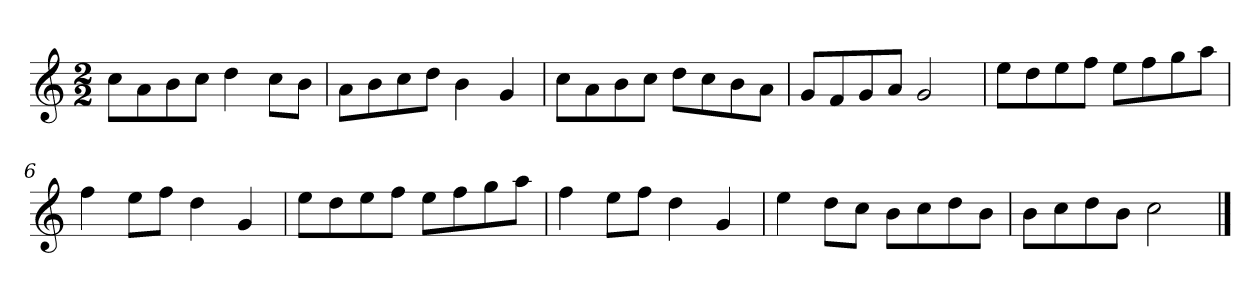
**kern
*part1
*staff1
*k[]
*M2/2
*MM120
=1
8ccL
8a
8b
8ccJ
4dd
8ccL
8bJ
=2
8aL
8b
8cc
8ddJ
4b
4g
=3
8ccL
8a
8b
8ccJ
8ddL
8cc
8b
8aJ
=4
8gL
8f
8g
8aJ
2g
=5
8eeL
8dd
8ee
8ffJ
8eeL
8ff
8gg
8aaJ
=6
4ff
8eeL
8ffJ
4dd
4g
=7
8eeL
8dd
8ee
8ffJ
8eeL
8ff
8gg
8aaJ
=8
4ff
8eeL
8ffJ
4dd
4g
=9
4ee
8ddL
8ccJ
8bL
8cc
8dd
8bJ
=10
8bL
8cc
8dd
8bJ
2cc
==
*-
